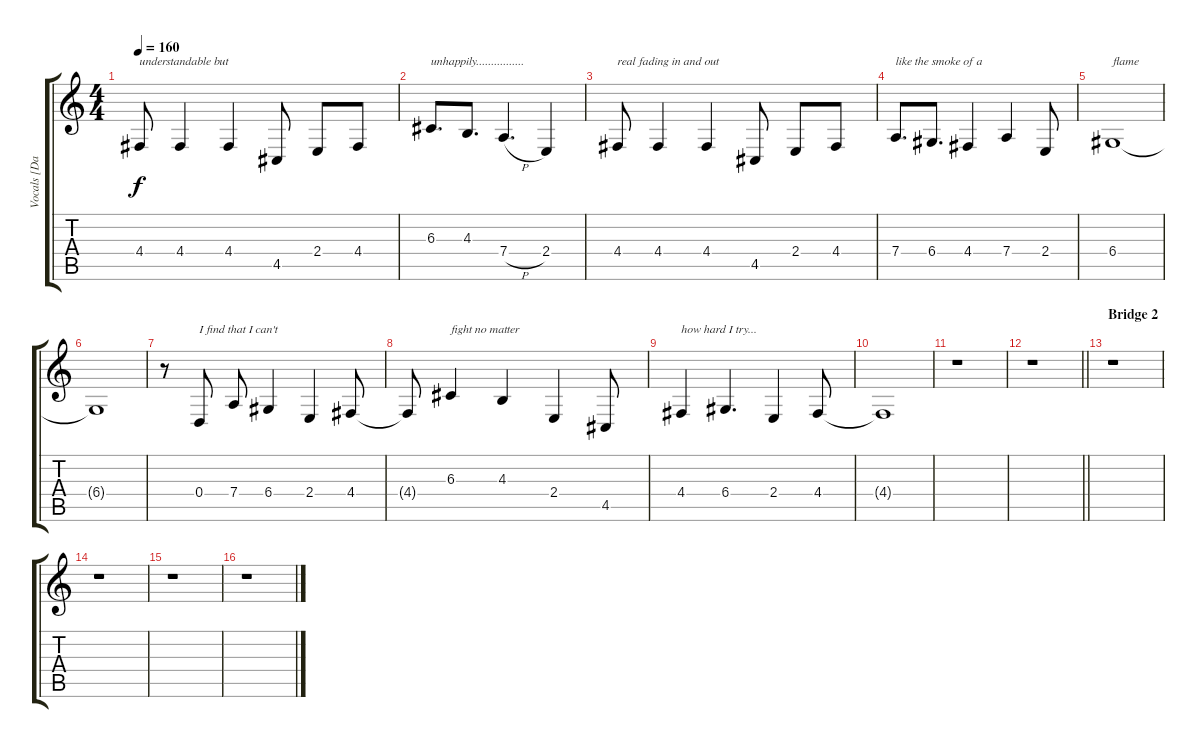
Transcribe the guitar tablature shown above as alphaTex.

\track ("Vocals [Dan]" "Vocals [Da") {instrument lead6voice}
\staff {score tabs}
\tuning (E4 B3 G3 D3 A2 E2) {hide}
\ts (4 4)
\tempo 160
\clef g2
\ks c
4.4.8{txt "understandable but " dy f} 4.4.4 4.4.4 4.5.8 2.4.8 4.4.8 |
6.3.8{d txt "unhappily................"} 4.3.8{d} 7.4{h}.4{d} 2.4.4 |
4.4.8{txt "real fading in and out"} 4.4.4 4.4.4 4.5.8 2.4.8 4.4.8 |
7.4.8{d txt "like the smoke of a "} 6.4.8{d} 4.4.4 7.4.4 2.4.8 |
6.4.1{txt "flame"} |
6.4{t}.1 |
r.8 0.4.8{txt "I find that I can't"} 7.4.8 6.4.4 2.4.4 4.4.8 |
4.4{t}.8 6.3.4{txt "fight no matter"} 4.3.4 2.4.4 4.5.8 |
4.4.4{txt "how hard I try..."} 6.4.4{d} 2.4.4 4.4.8 |
4.4{t}.1 |
r.1 |
\barLineRight lightlight
r.1 |
\section ("" "Bridge 2")
r.1 |
r.1 |
r.1 |
r.1
